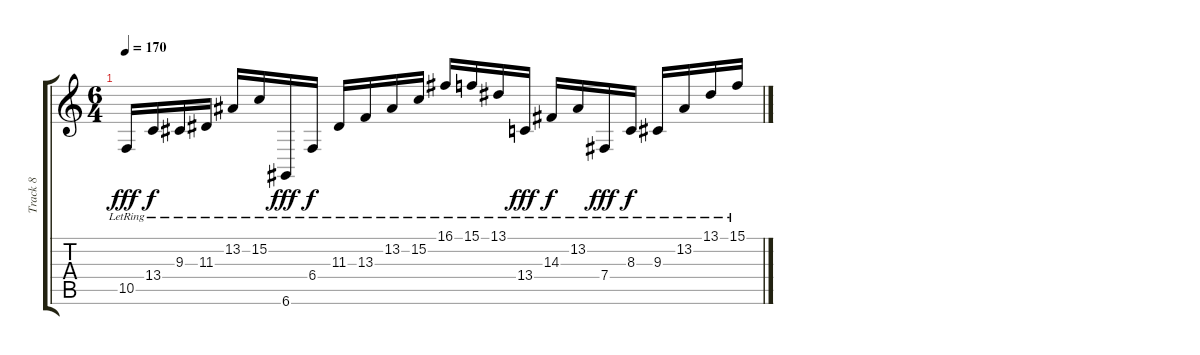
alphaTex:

\track ("Track 8" "Track 8") {instrument brightacousticpiano}
\staff {score tabs}
\tuning (D4 A3 E3 B2 G2 D2) {hide}
\ts (6 4)
\tempo 170
\clef g2
\ks c
10.5{lr}.16{dy fff} 13.4{lr}.16{dy f} 9.3{lr}.16 11.3{lr}.16 13.2{lr}.16 15.2{lr}.16 6.6{lr}.16{dy fff} 6.4{lr}.16{dy f} 11.3{lr}.16 13.3{lr}.16 13.2{lr}.16 15.2{lr}.16 16.1{lr}.16 15.1{lr}.16 13.1{lr}.16 13.4{lr}.16{dy fff} 14.3{lr}.16{dy f} 13.2{lr}.16 7.4{lr}.16{dy fff} 8.3{lr}.16{dy f} 9.3{lr}.16 13.2{lr}.16 13.1{lr}.16 15.1{lr}.16
